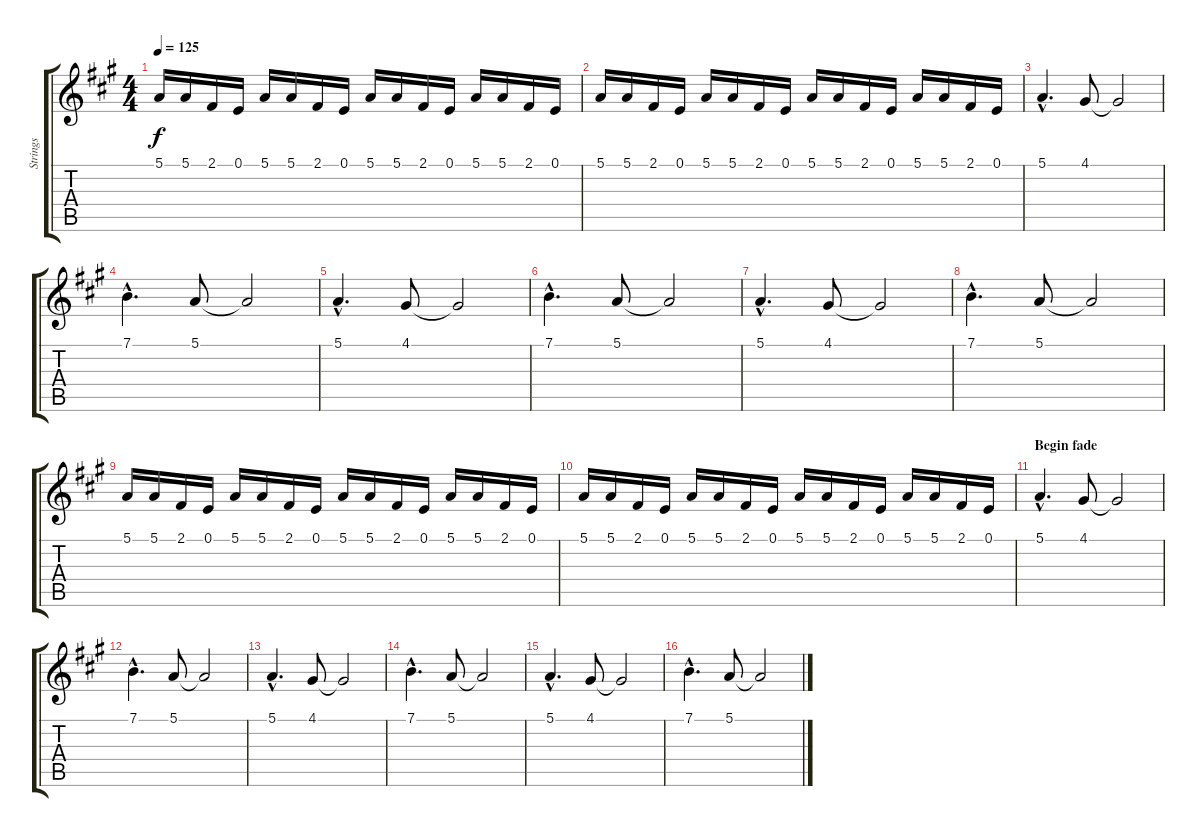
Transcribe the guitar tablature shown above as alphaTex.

\track ("Strings" "Strings") {instrument synthstrings1}
\staff {score tabs}
\tuning (E4 B3 G3 D3 A2 E2) {hide}
\ts (4 4)
\tempo 125
\clef g2
\ks a
5.1.16{dy f volume 13} 5.1.16 2.1.16 0.1.16 5.1.16 5.1.16 2.1.16 0.1.16 5.1.16 5.1.16 2.1.16 0.1.16 5.1.16 5.1.16 2.1.16 0.1.16 |
5.1.16 5.1.16 2.1.16 0.1.16 5.1.16 5.1.16 2.1.16 0.1.16 5.1.16 5.1.16 2.1.16 0.1.16 5.1.16 5.1.16 2.1.16 0.1.16 |
5.1{hac}.4{d volume 10} 4.1.8 4.1{t}.2 |
7.1{hac}.4{d} 5.1.8 5.1{t}.2 |
5.1{hac}.4{d} 4.1.8 4.1{t}.2 |
7.1{hac}.4{d} 5.1.8 5.1{t}.2 |
5.1{hac}.4{d} 4.1.8 4.1{t}.2 |
7.1{hac}.4{d} 5.1.8 5.1{t}.2 |
5.1.16{volume 13} 5.1.16 2.1.16 0.1.16 5.1.16 5.1.16 2.1.16 0.1.16 5.1.16 5.1.16 2.1.16 0.1.16 5.1.16 5.1.16 2.1.16 0.1.16 |
5.1.16 5.1.16 2.1.16 0.1.16 5.1.16 5.1.16 2.1.16 0.1.16 5.1.16 5.1.16 2.1.16 0.1.16 5.1.16 5.1.16 2.1.16 0.1.16 |
\section ("" "Begin fade")
5.1{hac}.4{d volume 10} 4.1.8 4.1{t}.2 |
7.1{hac}.4{d} 5.1.8 5.1{t}.2 |
5.1{hac}.4{d} 4.1.8 4.1{t}.2 |
7.1{hac}.4{d} 5.1.8 5.1{t}.2 |
5.1{hac}.4{d} 4.1.8 4.1{t}.2 |
7.1{hac}.4{d} 5.1.8 5.1{t}.2
